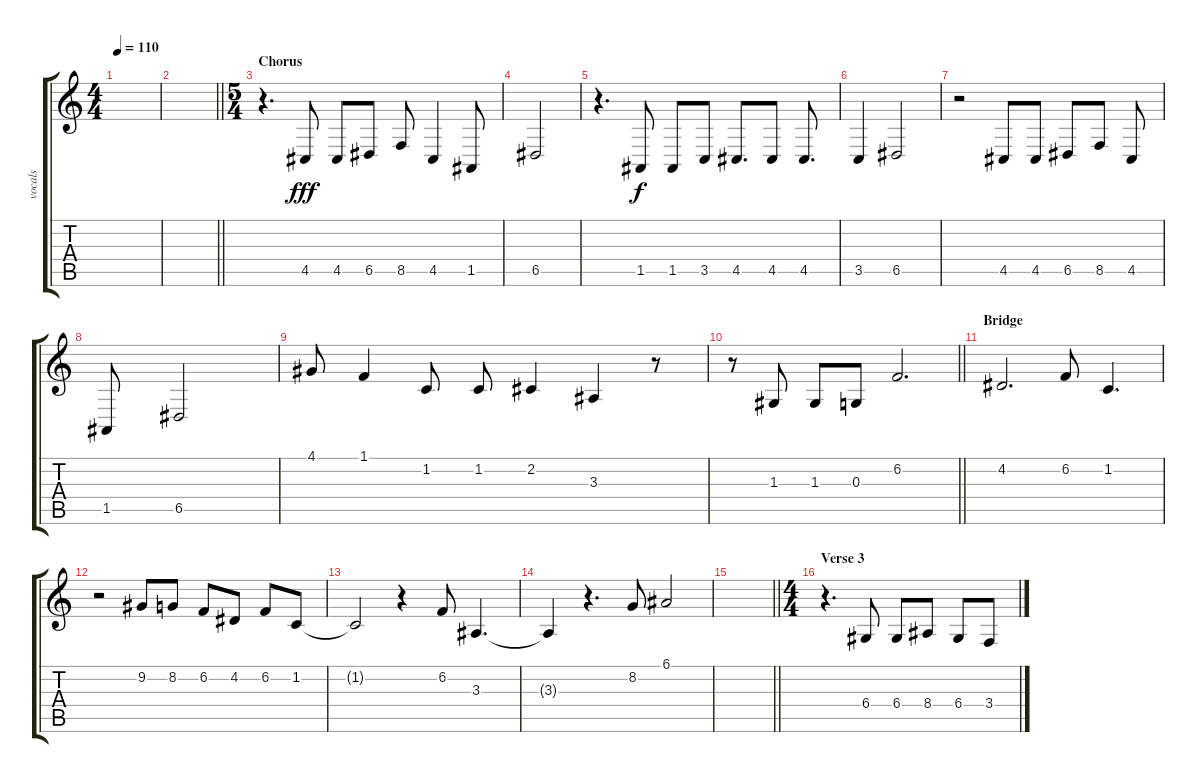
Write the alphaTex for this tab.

\track ("vocals" "vocals") {instrument tenorsax}
\staff {score tabs}
\tuning (E4 B3 G3 D3 A2 E2) {hide}
\ts (4 4)
\tempo 110
\clef g2
\ks c
|
\barLineRight lightlight
|
\ts (5 4)
\section ("" "Chorus")
r.4{d} 4.5.8{dy fff} 4.5.8 6.5.8 8.5.8 4.5.4 1.5.8 |
6.5.2 |
r.4{d} 1.5.8{dy f} 1.5.8 3.5.8 4.5.8{d} 4.5.8 4.5.8{d} |
3.5.4 6.5.2 |
r.2 4.5.8 4.5.8 6.5.8 8.5.8 4.5.8 |
1.5.8 6.5.2 |
4.1.8 1.1.4 1.2.8 1.2.8 2.2.4 3.3.4 r.8 |
\barLineRight lightlight
r.8 1.3.8 1.3.8 0.3.8 6.2.2{d} |
\section ("" "Bridge")
4.2.2{d} 6.2.8 1.2.4{d} |
r.2 9.2.8 8.2.8 6.2.8 4.2.8 6.2.8 1.2.8 |
1.2{t}.2 r.4 6.2.8 3.3.4{d} |
3.3{t}.4 r.4{d} 8.2.8 6.1.2 |
\barLineRight lightlight
|
\ts (4 4)
\section ("" "Verse 3")
r.4{d} 6.4.8 6.4.8 8.4.8 6.4.8 3.4.8
